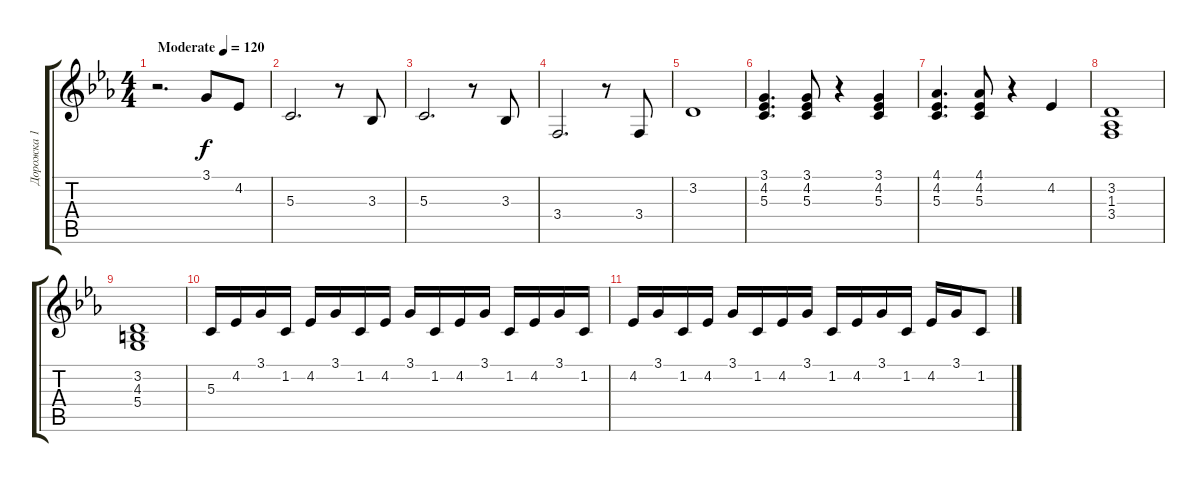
\track ("Дорожка 1" "Дорожка 1") {instrument pad1newage}
\staff {score tabs}
\tuning (E4 B3 G3 D3 A2 E2) {hide}
\ts (4 4)
\tempo (120 "Moderate")
\clef g2
\ks cminor
r.2{d dy f instrument pad1newage} 3.1.8 4.2.8 |
5.3.2{d} r.8 3.3.8 |
5.3.2{d} r.8 3.3.8 |
3.4.2{d} r.8 3.4.8 |
3.2.1 |
(3.1 4.2 5.3).4{d} (3.1 4.2 5.3).8 r.4 (3.1 4.2 5.3).4 |
(4.1 4.2 5.3).4{d} (4.1 4.2 5.3).8 r.4 4.2.4 |
(3.2 1.3 3.4).1 |
(3.2 4.3 5.4).1 |
5.3.16 4.2.16 3.1.16 1.2.16 4.2.16 3.1.16 1.2.16 4.2.16 3.1.16 1.2.16 4.2.16 3.1.16 1.2.16 4.2.16 3.1.16 1.2.16 |
4.2.16 3.1.16 1.2.16 4.2.16 3.1.16 1.2.16 4.2.16 3.1.16 1.2.16 4.2.16 3.1.16 1.2.16 4.2.16 3.1.16 1.2.8
